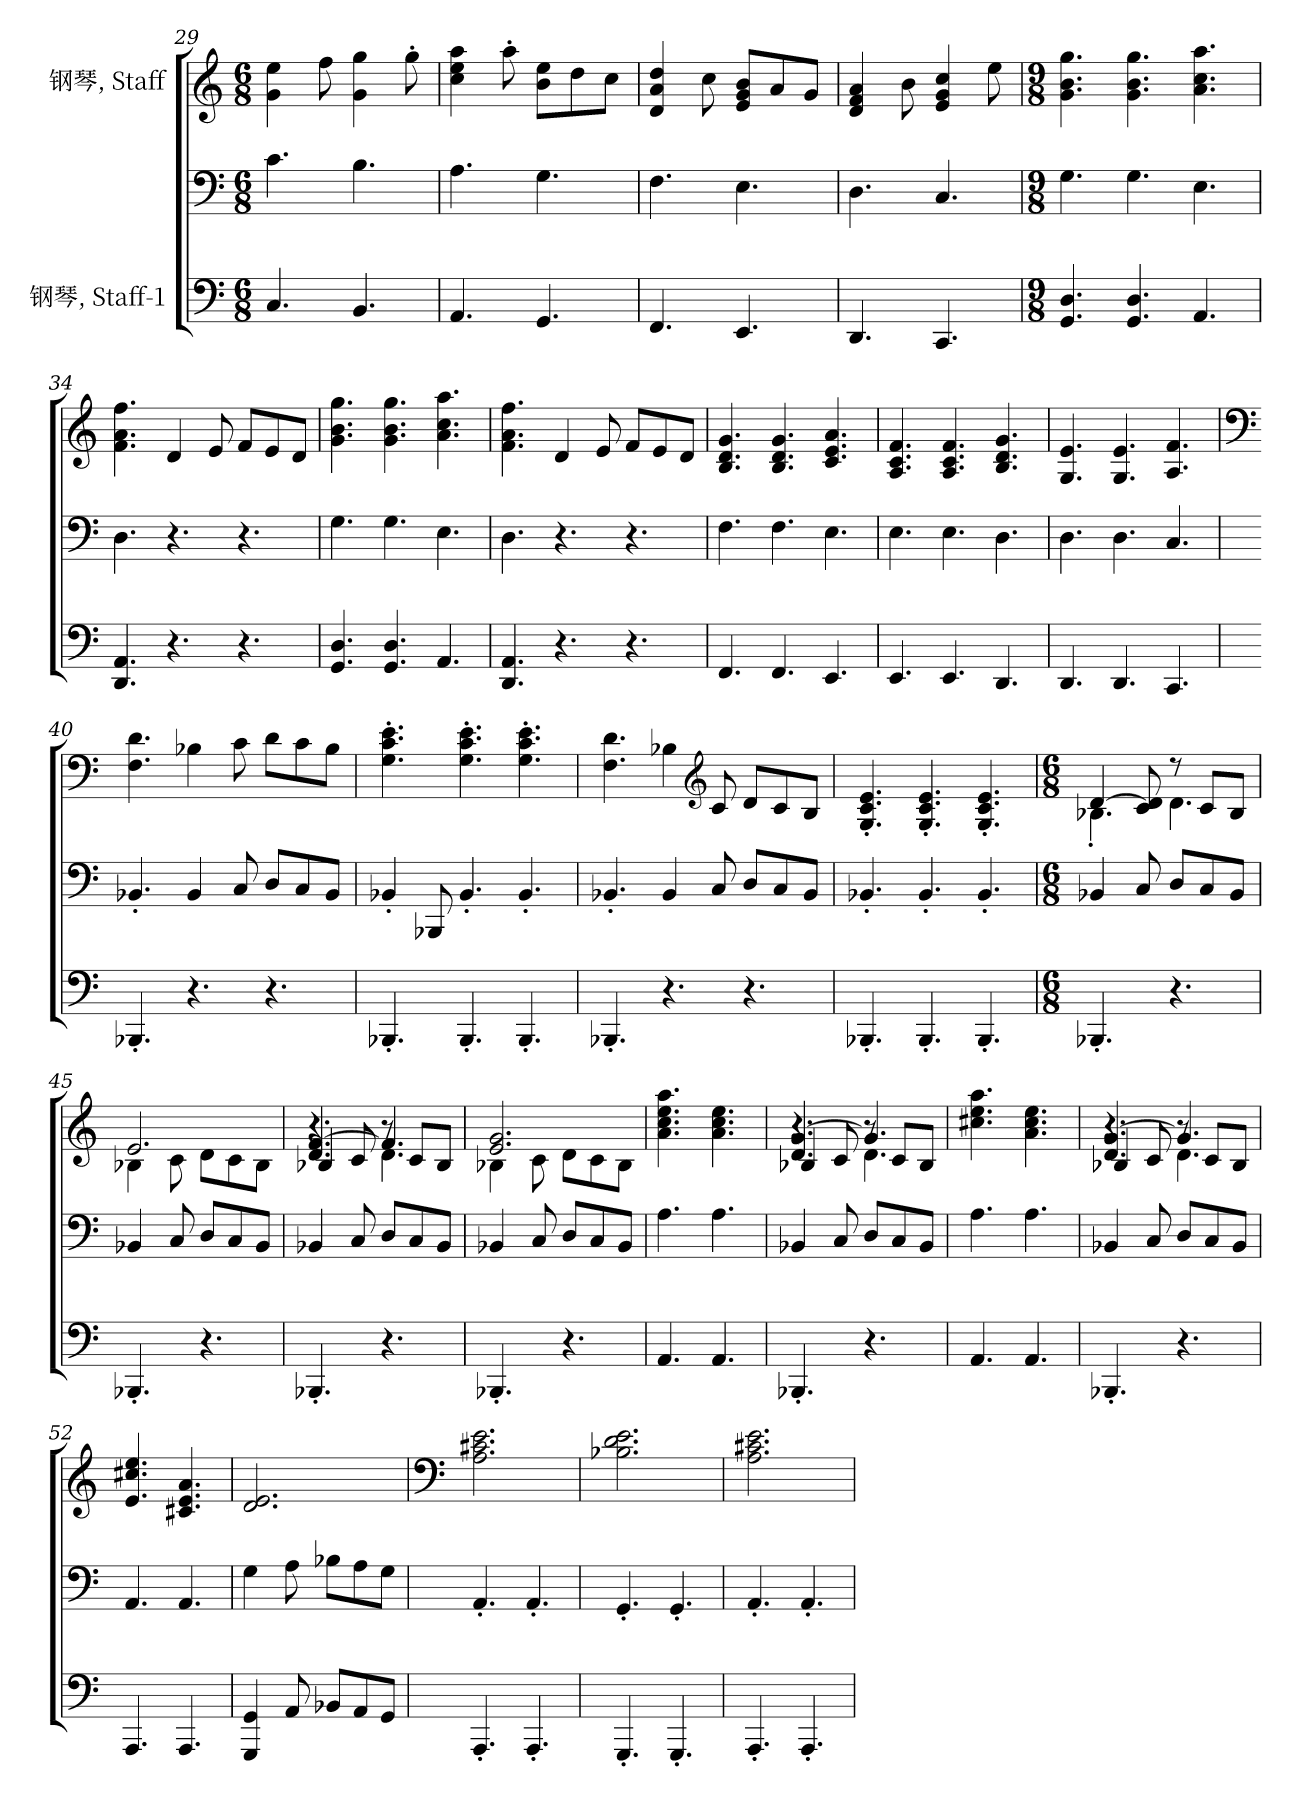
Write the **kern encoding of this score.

**kern	**kern	**kern
*part2	*part2	*part1
*staff3	*staff2	*staff1
*I"钢琴, Staff-1	*	*I"钢琴, Staff
*clefF4	*clefF4	*clefG2
*k[]	*k[]	*k[]
*M6/8	*M6/8	*M6/8
=29	=29	=29
4.C/	4.c\	4g\ 4ee\
.	.	8ff\
4.BB/	4.B\	4g\ 4gg\
.	.	8gg'\
!!LO:LB:g=z
=30	=30	=30
4.AA/	4.A\	4cc\ 4ee\ 4aa\
.	.	8aa'\
4.GG/	4.G\	8b\ 8ee\L
.	.	8dd\
.	.	8cc\J
=31	=31	=31
4.FF/	4.F\	4d/ 4a/ 4dd/
.	.	8cc\
4.EE/	4.E\	8e/ 8g/ 8b/L
.	.	8a/
.	.	8g/J
=32	=32	=32
4.DD/	4.D\	4d/ 4f/ 4a/
.	.	8b\
4.CC/	4.C/	4e/ 4g/ 4cc/
.	.	8ee\
=33	=33	=33
*M9/8	*M9/8	*M9/8
4.GG/ 4.D/	4.G\	4.g\ 4.b\ 4.gg\
4.GG/ 4.D/	4.G\	4.g\ 4.b\ 4.gg\
4.AA/	4.E\	4.a\ 4.cc\ 4.aa\
=34	=34	=34
4.DD/ 4.AA/	4.D\	4.f\ 4.a\ 4.ff\
4.r	4.r	4d/
.	.	8e/
4.r	4.r	8f/L
.	.	8e/
.	.	8d/J
=35	=35	=35
4.GG/ 4.D/	4.G\	4.g\ 4.b\ 4.gg\
4.GG/ 4.D/	4.G\	4.g\ 4.b\ 4.gg\
4.AA/	4.E\	4.a\ 4.cc\ 4.aa\
!!LO:LB:g=z
=36	=36	=36
4.DD/ 4.AA/	4.D\	4.f\ 4.a\ 4.ff\
4.r	4.r	4d/
.	.	8e/
4.r	4.r	8f/L
.	.	8e/
.	.	8d/J
=37	=37	=37
4.FF/	4.F\	4.B/ 4.d/ 4.g/
4.FF/	4.F\	4.B/ 4.d/ 4.g/
4.EE/	4.E\	4.c/ 4.e/ 4.a/
=38	=38	=38
4.EE/	4.E\	4.A/ 4.c/ 4.f/
4.EE/	4.E\	4.A/ 4.c/ 4.f/
4.DD/	4.D\	4.B/ 4.d/ 4.g/
=39	=39	=39
4.DD/	4.D\	4.G/ 4.e/
4.DD/	4.D\	4.G/ 4.e/
4.CC/	4.C/	4.A/ 4.f/
=40	=40	=40
*	*	*clefF4
4.BBB-X'/	4.BB-X'/	4.F\ 4.d\
4.r	4BB-/	4B-X\
.	8C/	8c\
4.r	8D/L	8d\L
.	8C/	8c\
.	8BB-/J	8B-\J
!!LO:LB:g=z
=41	=41	=41
4.BBB-X'/	4BB-X'/	4.G\' 4.c\' 4.e\'
.	8BBB-X/	.
4.BBB-'/	4.BB-'/	4.G\' 4.c\' 4.e\'
4.BBB-'/	4.BB-'/	4.G\' 4.c\' 4.e\'
=42	=42	=42
4.BBB-X'/	4.BB-X'/	4.F\ 4.d\
4.r	4BB-/	4B-X\
*	*	*clefG2
.	8C/	8c/
4.r	8D/L	8d/L
.	8C/	8c/
.	8BB-/J	8B-/J
=43	=43	=43
4.BBB-X'/	4.BB-X'/	4.G/' 4.c/' 4.e/'
4.BBB-'/	4.BB-'/	4.G/' 4.c/' 4.e/'
4.BBB-'/	4.BB-'/	4.G/' 4.c/' 4.e/'
=44	=44	=44
*M6/8	*M6/8	*M6/8
*	*	*^
4.BBB-X'/	4BB-X/	[4d/	4.B-X'\
.	8C/	8c/ 8d/]	.
4.r	8D/L	8r	4.d\
.	8C/	8c/L	.
.	8BB-/J	8B-/J	.
=45	=45	=45	=45
4.BBB-X'/	4BB-X/	2.e/	4B-X\
.	8C/	.	8c\
4.r	8D/L	.	8d\L
.	8C/	.	8c\
.	8BB-/J	.	8B-\J
!!LO:PB:g=z
=46	=46	=46	=46
*	*	*	*^
4.BBB-X'/	4BB-X/	4.d/ [4.f/	4.r	4B-X/
.	8C/	.	.	8c/
4.r	8D/L	4.f/]	4.d\	8r
.	8C/	.	.	8c/L
.	8BB-/J	.	.	8B-/J
*	*	*	*v	*v
=47	=47	=47	=47
4.BBB-X'/	4BB-X/	2.e/ 2.g/	4B-X\
.	8C/	.	8c\
4.r	8D/L	.	8d\L
.	8C/	.	8c\
.	8BB-/J	.	8B-\J
*	*	*v	*v
=48	=48	=48
4.AA/	4.A\	4.a\ 4.cc\ 4.ee\ 4.aa\
4.AA/	4.A\	4.a\ 4.cc\ 4.ee\
=49	=49	=49
*	*	*^
*	*	*	*^
4.BBB-X'/	4BB-X/	4.d/ [4.g/	4.r	4B-X/
.	8C/	.	.	8c/
4.r	8D/L	4.g/]	4.d\	8r
.	8C/	.	.	8c/L
.	8BB-/J	.	.	8B-/J
*	*	*v	*v	*v
=50	=50	=50
4.AA/	4.A\	4.cc#X\ 4.ee\ 4.aa\
4.AA/	4.A\	4.a\ 4.cc#\ 4.ee\
!!LO:LB:g=z
=51	=51	=51
*	*	*^
*	*	*	*^
4.BBB-X'/	4BB-X/	4.d/ [4.g/	4.r	4B-X/
.	8C/	.	.	8c/
4.r	8D/L	4.g/]	4.d\	8r
.	8C/	.	.	8c/L
.	8BB-/J	.	.	8B-/J
*	*	*v	*v	*v
=52	=52	=52
4.AAA/	4.AA/	4.e/ 4.cc#X/ 4.ee/
4.AAA/	4.AA/	4.c#X/ 4.e/ 4.a/
=53	=53	=53
4GGG/ 4GG/	4G\	2.d/ 2.e/
8AA/	8A\	.
8BB-X/L	8B-X\L	.
8AA/	8A\	.
8GG/J	8G\J	.
=54	=54	=54
*	*	*clefF4
4.AAA'/	4.AA'/	2.A\ 2.c#X\ 2.e\
4.AAA'/	4.AA'/	.
=55	=55	=55
4.GGG'/	4.GG'/	2.B-X\ 2.d\ 2.e\
4.GGG'/	4.GG'/	.
=56	=56	=56
4.AAA'/	4.AA'/	2.A\ 2.c#X\ 2.e\
4.AAA'/	4.AA'/	.
=	=	=
*-	*-	*-
